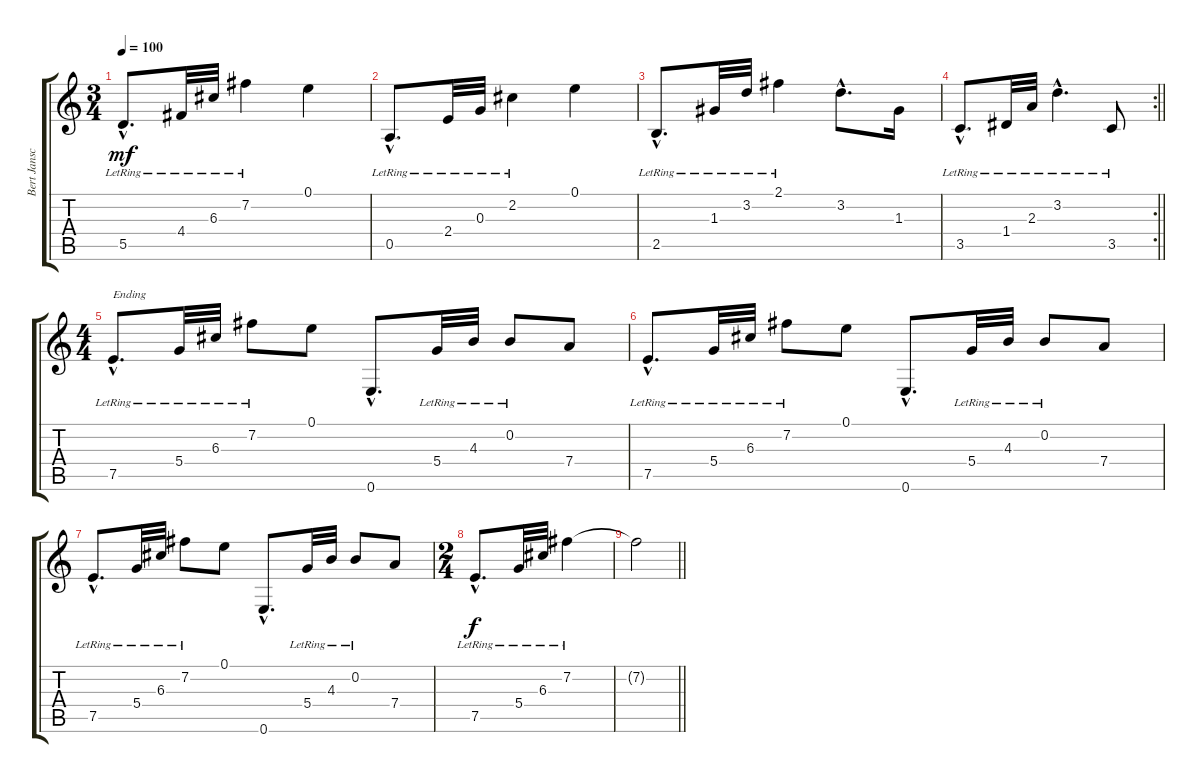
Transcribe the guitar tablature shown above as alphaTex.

\track ("Bert Jansch" "Bert Jansc") {instrument acousticguitarsteel}
\staff {score tabs}
\tuning (E4 B3 G3 D3 A2 E2) {hide}
\ts (3 4)
\tempo 100
\clef g2
\ks c
5.5{hac lr}.8{d dy mf} 4.4{lr}.32 6.3{lr}.32 7.2{lr}.4 0.1.4 |
0.5{hac lr}.8{d} 2.4{lr}.32 0.3{lr}.32 2.2{lr}.4 0.1.4 |
2.5{hac lr}.8{d} 1.3{lr}.32 3.2{lr}.32 2.1{lr}.4 3.2{hac}.8{d} 1.3.16 |
\rc 2
\barLineRight lightlight
3.5{hac lr}.8{d} 1.4{lr}.32 2.3{lr}.32 3.2{hac lr}.4{d} 3.5{lr}.8 |
\ts (4 4)
7.5{hac lr}.8{d txt "Ending"} 5.4{lr}.32 6.3{lr}.32 7.2{lr}.8 0.1.8 0.6{hac}.8{d} 5.4{lr}.32 4.3{lr}.32 0.2{lr}.8 7.4.8 |
7.5{hac lr}.8{d} 5.4{lr}.32 6.3{lr}.32 7.2{lr}.8 0.1.8 0.6{hac}.8{d} 5.4{lr}.32 4.3{lr}.32 0.2{lr}.8 7.4.8 |
7.5{hac lr}.8{d} 5.4{lr}.32 6.3{lr}.32 7.2{lr}.8 0.1.8 0.6{hac}.8{d} 5.4{lr}.32 4.3{lr}.32 0.2{lr}.8 7.4.8 |
\ts (2 4)
7.5{hac lr}.8{d dy f} 5.4{lr}.32 6.3{lr}.32 7.2{lr}.4 |
\barLineRight lightlight
7.2{t}.2
